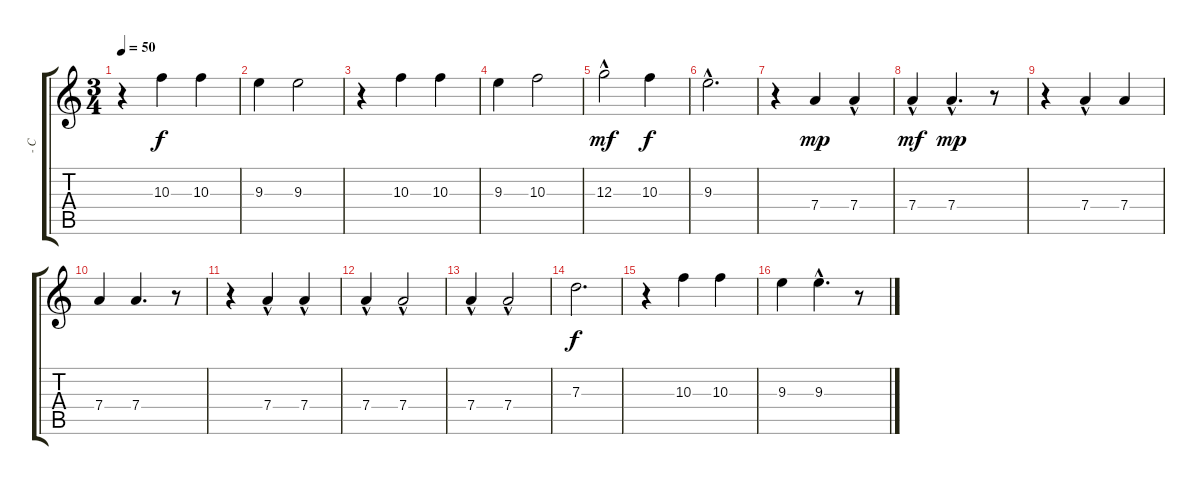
\track ("       - Carmina Burana (1936)" "       - C") {instrument distortionguitar}
\staff {score tabs}
\tuning (E4 B3 G3 D3 A2 E2) {hide}
\ts (3 4)
\tempo 50
\clef g2
\ks c
r.4{dy f} 10.3.4 10.3.4 |
9.3.4 9.3.2 |
r.4 10.3.4 10.3.4 |
9.3.4 10.3.2 |
12.3{hac}.2{dy mf} 10.3.4{dy f} |
9.3{hac}.2{d} |
r.4 7.4.4{dy mp} 7.4{hac}.4 |
7.4{hac}.4{dy mf} 7.4{hac}.4{d dy mp} r.8 |
r.4 7.4{hac}.4 7.4.4 |
7.4.4 7.4.4{d} r.8 |
r.4 7.4{hac}.4 7.4{hac}.4 |
7.4{hac}.4 7.4{hac}.2 |
7.4{hac}.4 7.4{hac}.2 |
7.3.2{d dy f} |
r.4 10.3.4 10.3.4 |
9.3.4 9.3{hac}.4{d} r.8
